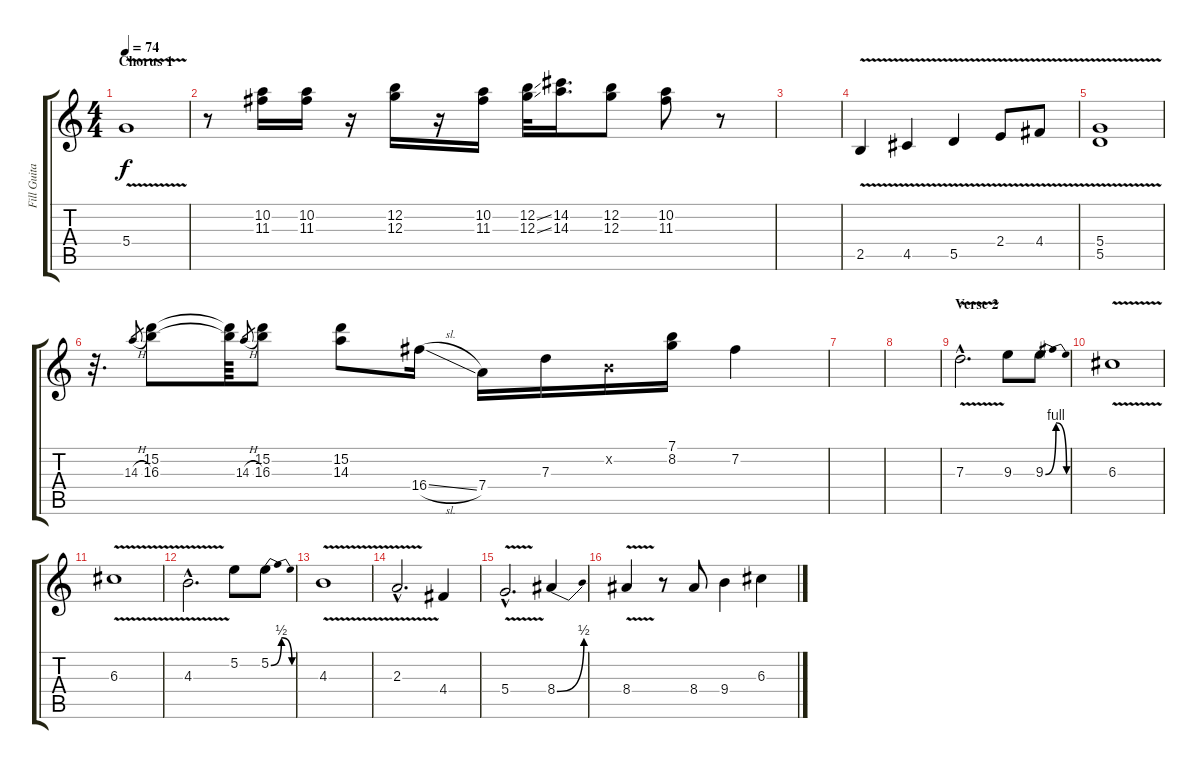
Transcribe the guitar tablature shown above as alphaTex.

\track ("Fill Guitar #1" "Fill Guita") {instrument distortionguitar}
\staff {score tabs}
\tuning (E4 B3 G3 D3 A2 E2) {hide}
\ts (4 4)
\section ("" "Chorus 1")
\tempo 74
\clef g2
\ks c
5.4{v}.1{dy f} |
r.8{volume 16 balance 8} (10.2 11.3).16 (10.2 11.3).16 r.16 (12.2 12.3).16 r.16 (10.2 11.3).16 (12.2{ss} 12.3{ss}).32 (14.2 14.3).16{d} (12.2 12.3).8 (10.2 11.3).8 r.8 |
|
2.5{v}.4{volume 11 balance 12} 4.5{v}.4 5.5{v}.4 2.4{v}.8 4.4{v}.8 |
(5.4{v} 5.5{v}).1 |
r.32{d volume 16} 14.3{h}.8{gr} (15.2 16.3).8 (15.2{t} 16.3{t}).64 14.3{h}.8{gr} (15.2 16.3).8 (15.2 14.3).8 16.4{sl}.16 7.4.16 7.3.16 0.2{x}.16 (7.1 8.2).16 7.2.4 |
|
|
\section ("" "Verse 2")
7.3{v hac}.2{d volume 10} 9.3.8 9.3{be (bendrelease 0 0 30 4 30 4 60 0)}.8 |
6.3{v}.1 |
6.3{v}.1 |
4.3{v hac}.2{d} 5.2.8 5.2{be (bendrelease 0 0 30 2 30 2 60 0)}.8 |
4.3{v}.1 |
2.3{v hac}.2{d} 4.4.4 |
5.4{v hac}.2{d} 8.4{be (bend 0 0 60 2)}.4 |
8.4{v}.4 r.8 8.4.8 9.4.4 6.3.4
